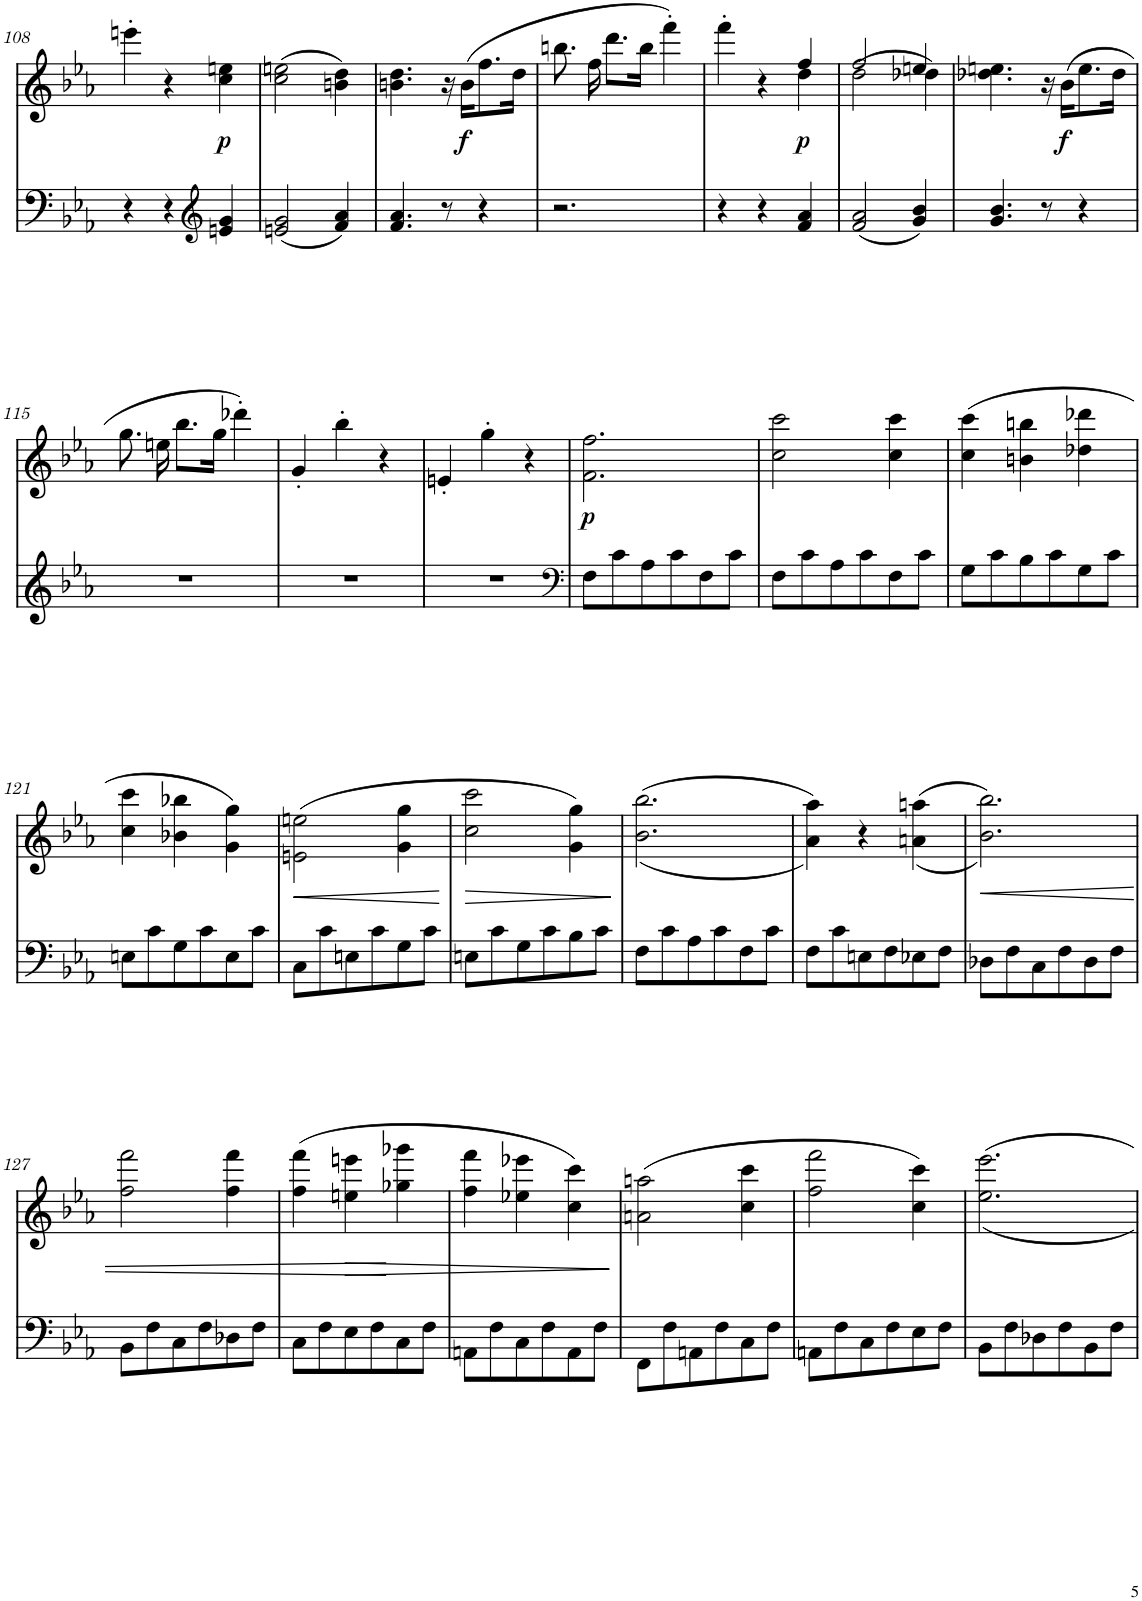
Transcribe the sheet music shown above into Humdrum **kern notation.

**kern	**kern	**dynam
*part2	*part1	*part1
*staff2	*staff1	*staff1
*I"piano	*I"piano	*
*I'Pno	*I'Pno	*
!!LO:PB:g=z
*clefF4	*clefG2	*
*k[b-e-a-]	*k[b-e-a-]	*
*c:	*c:	*
*M3/4	*M3/4	*
=108	=108	=108
4r	4eeen'\	.
4r	4r	.
*clefG2	*	*
!	!	!LO:DY:b
4en/ 4g/	4cc\ 4een\	p
=109	=109	=109
(2en/ 2g/	(2cc\ 2een\	.
4f/ 4a-/)	4bn\ 4dd\)	.
=110	=110	=110
4.f/ 4.a-/	4.bn\ 4.dd\	.
8r	16r	.
!	!	!LO:DY:b
.	(16b\KL	f
4r	8.ff\	.
.	16dd\Jk	.
=111	=111	=111
2.r	8.bbn\	.
.	16ff\	.
.	8.ddd\L	.
.	16bb\Jk	.
.	4fff'\)	.
=112	=112	=112
*	*^	*
4r	4fff'\	2ryy	.
4r	4r	.	.
!	!	!	!LO:DY:b
4f/ 4a-/	4ff/	4dd\	p
=113	=113	=113	=113
(2f/ 2a-/	(2dd\	2ff/	.
4g/ 4b-/)	4dd-X\)	4een/	.
*	*v	*v	*
=114	=114	=114
4.g/ 4.b-/	4.dd-X\ 4.een\	.
8r	16r	.
!	!	!LO:DY:b
.	(16b-\KL	f
4r	8.ee\	.
.	16dd-\Jk	.
!!LO:LB:g=z
=115	=115	=115
2.r	8.gg\	.
.	16een\	.
.	8.bb-\L	.
.	16gg\Jk	.
.	4ddd-X'\)	.
=116	=116	=116
2.r	4g'/	.
.	4bb-'\	.
.	4r	.
=117	=117	=117
2.r	4en'/	.
.	4gg'\	.
.	4r	.
=118	=118	=118
*clefF4	*	*
!	!	!LO:DY:b
8F\L	2.f\ 2.ff\	p
8c\	.	.
8A-\	.	.
8c\	.	.
8F\	.	.
8c\J	.	.
=119	=119	=119
8F\L	2cc\ 2ccc\	.
8c\	.	.
8A-\	.	.
8c\	.	.
8F\	4cc\ 4ccc\	.
8c\J	.	.
=120	=120	=120
8G\L	(4cc\ 4ccc\	.
8c\	.	.
8B-\	4bn\ 4bbn\	.
8c\	.	.
8G\	4dd-X\ 4ddd-X\	.
8c\J	.	.
!!LO:LB:g=z
=121	=121	=121
8En\L	4cc\ 4ccc\	.
8c\	.	.
8G\	4b-X\ 4bb-X\	.
8c\	.	.
8E\	4g\ 4gg\)	.
8c\J	.	.
=122	=122	=122
!	!	!LO:HP:b
8C\L	(2en\ 2een\	<
8c\	.	.
8En\	.	.
8c\	.	.
8G\	4g\ 4gg\	.
8c\J	.	.
.	.	[
=123	=123	=123
!	!	!LO:HP:b
8En\L	2cc\ 2ccc\	>
8c\	.	.
8G\	.	.
8c\	.	.
8B-\	4g\ 4gg\)	.
8c\J	.	.
.	.	]
=124	=124	=124
8F\L	(<(2.b-\ 2.bb-\	.
8c\	.	.
8A-\	.	.
8c\	.	.
8F\	.	.
8c\J	.	.
=125	=125	=125
8F\L	4a-\ 4aa-\))	.
8c\	.	.
8En\	4r	.
8F\	.	.
8E-X\	(<(4an\ 4aan\	.
8F\J	.	.
=126	=126	=126
!	!	!LO:HP:b
8D-X\L	2.b-\ 2.bb-\))	<
8F\	.	.
8C\	.	.
8F\	.	.
8D-\	.	.
8F\J	.	.
!!LO:LB:g=z
=127	=127	=127
8BB-\L	2ff\ 2fff\	.
8F\	.	.
8C\	.	.
8F\	.	.
8D-X\	4ff\ 4fff\	.
8F\J	.	.
=128	=128	=128
8C\L	(4ff\ 4fff\	.
8F\	.	.
!	!	!LO:HP:b
8E-\	4een\ 4eeen\	>
8F\	.	.
8C\	4gg-X\ 4ggg-X\	[
8F\J	.	.
=129	=129	=129
8AAn\L	4ff\ 4fff\	.
8F\	.	.
8C\	4ee-X\ 4eee-X\	.
8F\	.	.
8AA\	4cc\ 4ccc\)	.
8F\J	.	.
.	.	]
=130	=130	=130
8FF\L	(2an\ 2aan\	.
8F\	.	.
8AAn\	.	.
8F\	.	.
8C\	4cc\ 4ccc\	.
8F\J	.	.
=131	=131	=131
8AAn\L	2ff\ 2fff\	.
8F\	.	.
8C\	.	.
8F\	.	.
8E-\	4cc\ 4ccc\)	.
8F\J	.	.
=132	=132	=132
8BB-\L	2.ee-\ 2.eee-\	.
8F\	.	.
8D-X\	.	.
8F\	.	.
8BB-\	.	.
8F\J	.	.
=	=	=
*-	*-	*-
